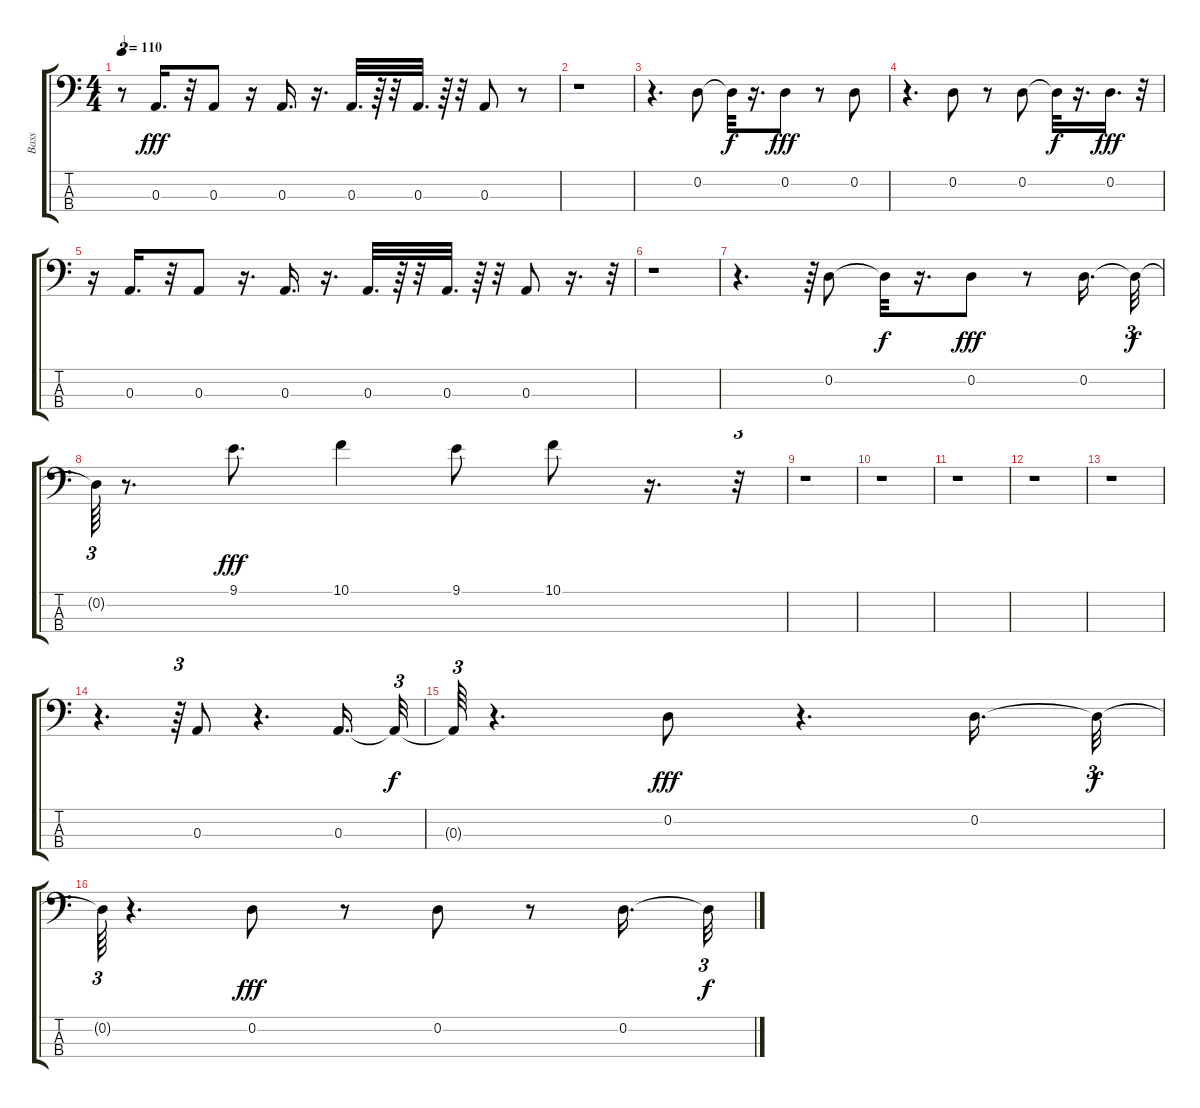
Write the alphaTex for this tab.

\track ("Bass" "Bass") {instrument electricbassfinger}
\staff {score tabs}
\tuning (G2 D2 A1 E1) {hide}
\ts (4 4)
\tempo 110
\clef f4
\ks c
r.8{tu (3 2) dy fff} 0.3.16{d} r.32 0.3.8 r.16 0.3.16{d} r.16{d} 0.3.32{d} r.64 r.32 0.3.32{d} r.64 r.32 0.3.8 r.8 |
r.1 |
r.4{d} 0.2.8 0.2{t}.32{dy f} r.16{d} 0.2.8{dy fff} r.8 0.2.8 |
r.4{d} 0.2.8 r.8 0.2.8 0.2{t}.32{dy f} r.16{d} 0.2.16{d dy fff} r.32 |
r.16 0.3.16{d} r.32 0.3.8 r.16{d} 0.3.16{d} r.16{d} 0.3.32{d} r.64 r.32 0.3.32{d} r.64 r.32 0.3.8 r.16{d} r.32{tu (3 2)} |
r.1 |
r.4{d} r.64{tu (3 2)} 0.2.8 0.2{t}.32{dy f} r.16{d} 0.2.8{dy fff} r.8 0.2.16{d} 0.2{t}.32{tu (3 2) dy f} |
0.2{t}.64{tu (3 2)} r.8{d} 9.1.8{d dy fff} 10.1.4 9.1.8 10.1.8 r.16{d} r.32{tu (3 2)} |
r.1 |
r.1 |
r.1 |
r.1 |
r.1 |
r.4{d} r.64{tu (3 2)} 0.3.8 r.4{d} 0.3.16{d} 0.3{t}.32{tu (3 2) dy f} |
0.3{t}.64{tu (3 2)} r.4{d} 0.2.8{dy fff} r.4{d} 0.2.16{d} 0.2{t}.32{tu (3 2) dy f} |
0.2{t}.64{tu (3 2)} r.4{d} 0.2.8{dy fff} r.8 0.2.8 r.8 0.2.16{d} 0.2{t}.32{tu (3 2) dy f}
